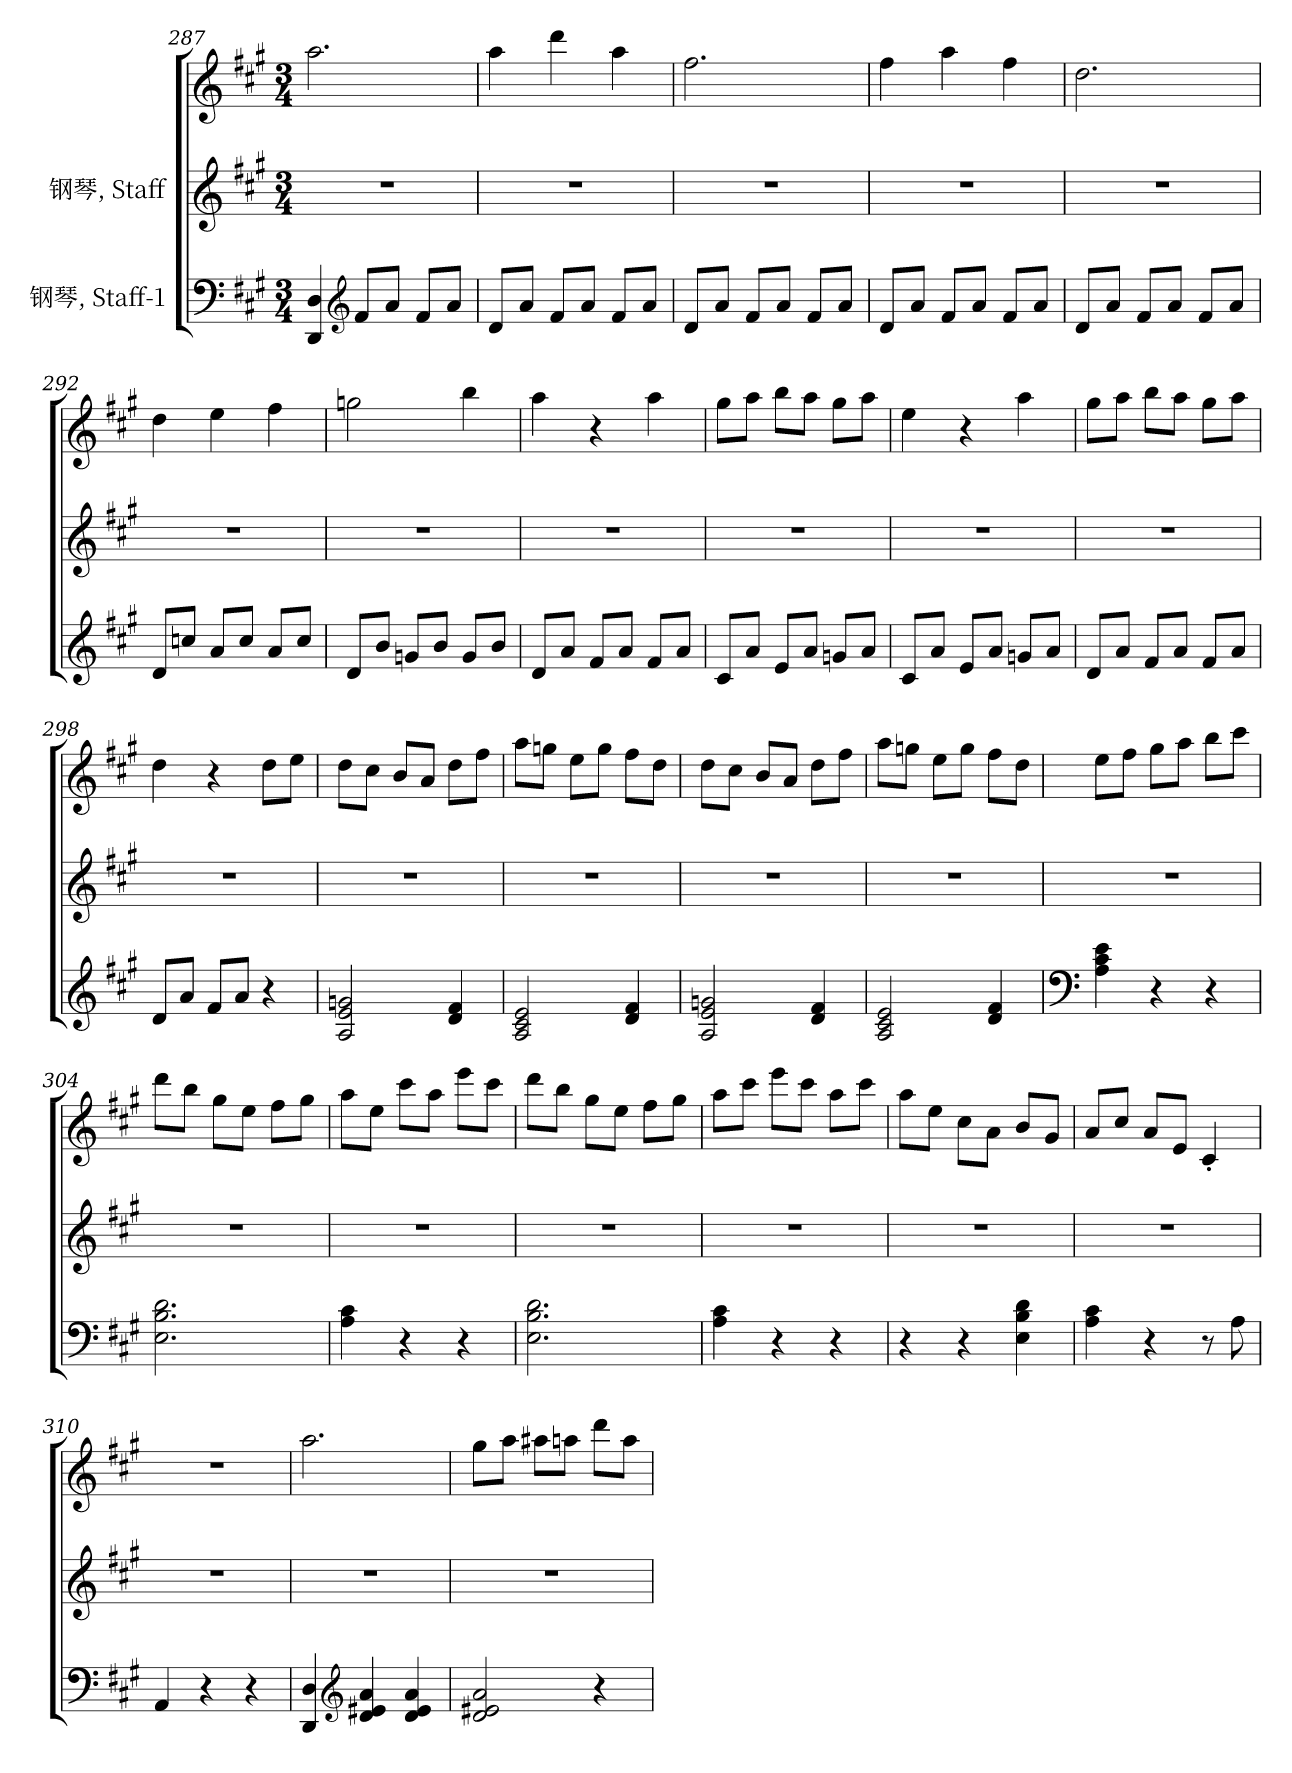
**kern	**kern	**kern
*part2	*part1	*part1
*staff3	*staff2	*staff1
*I"钢琴, Staff-1	*I"钢琴, Staff	*
!!LO:LB:g=z
*clefF4	*clefG2	*clefG2
*k[f#c#g#]	*k[f#c#g#]	*k[f#c#g#]
*M3/4	*M3/4	*M3/4
=287	=287	=287
4DD/ 4D/	2.r	2.aa\
*clefG2	*	*
8f#/L	.	.
8a/J	.	.
8f#/L	.	.
8a/J	.	.
=288	=288	=288
8d/L	2.r	4aa\
8a/J	.	.
8f#/L	.	4ddd\
8a/J	.	.
8f#/L	.	4aa\
8a/J	.	.
=289	=289	=289
8d/L	2.r	2.ff#\
8a/J	.	.
8f#/L	.	.
8a/J	.	.
8f#/L	.	.
8a/J	.	.
=290	=290	=290
8d/L	2.r	4ff#\
8a/J	.	.
8f#/L	.	4aa\
8a/J	.	.
8f#/L	.	4ff#\
8a/J	.	.
=291	=291	=291
8d/L	2.r	2.dd\
8a/J	.	.
8f#/L	.	.
8a/J	.	.
8f#/L	.	.
8a/J	.	.
=292	=292	=292
8d/L	2.r	4dd\
8ccn/J	.	.
8a/L	.	4ee\
8cc/J	.	.
8a/L	.	4ff#\
8cc/J	.	.
!!LO:PB:g=z
=293	=293	=293
8d/L	2.r	2ggn\
8b/J	.	.
8gn/L	.	.
8b/J	.	.
8g/L	.	4bb\
8b/J	.	.
=294	=294	=294
8d/L	2.r	4aa\
8a/J	.	.
8f#/L	.	4r
8a/J	.	.
8f#/L	.	4aa\
8a/J	.	.
=295	=295	=295
8c#/L	2.r	8gg#\L
8a/J	.	8aa\J
8e/L	.	8bb\L
8a/J	.	8aa\J
8gn/L	.	8gg#\L
8a/J	.	8aa\J
=296	=296	=296
8c#/L	2.r	4ee\
8a/J	.	.
8e/L	.	4r
8a/J	.	.
8gn/L	.	4aa\
8a/J	.	.
=297	=297	=297
8d/L	2.r	8gg#\L
8a/J	.	8aa\J
8f#/L	.	8bb\L
8a/J	.	8aa\J
8f#/L	.	8gg#\L
8a/J	.	8aa\J
!!LO:LB:g=z
=298	=298	=298
8d/L	2.r	4dd\
8a/J	.	.
8f#/L	.	4r
8a/J	.	.
4r	.	8dd\L
.	.	8ee\J
=299	=299	=299
2A/ 2e/ 2gn/	2.r	8dd\L
.	.	8cc#\J
.	.	8b/L
.	.	8a/J
4d/ 4f#/	.	8dd\L
.	.	8ff#\J
=300	=300	=300
2A/ 2c#/ 2e/	2.r	8aa\L
.	.	8ggn\J
.	.	8ee\L
.	.	8gg\J
4d/ 4f#/	.	8ff#\L
.	.	8dd\J
=301	=301	=301
2A/ 2e/ 2gn/	2.r	8dd\L
.	.	8cc#\J
.	.	8b/L
.	.	8a/J
4d/ 4f#/	.	8dd\L
.	.	8ff#\J
=302	=302	=302
2A/ 2c#/ 2e/	2.r	8aa\L
.	.	8ggn\J
.	.	8ee\L
.	.	8gg\J
4d/ 4f#/	.	8ff#\L
.	.	8dd\J
!!LO:LB:g=z
=303	=303	=303
*clefF4	*	*
4A\ 4c#\ 4e\	2.r	8ee\L
.	.	8ff#\J
4r	.	8gg#\L
.	.	8aa\J
4r	.	8bb\L
.	.	8ccc#\J
=304	=304	=304
2.E\ 2.B\ 2.d\	2.r	8ddd\L
.	.	8bb\J
.	.	8gg#\L
.	.	8ee\J
.	.	8ff#\L
.	.	8gg#\J
=305	=305	=305
4A\ 4c#\	2.r	8aa\L
.	.	8ee\J
4r	.	8ccc#\L
.	.	8aa\J
4r	.	8eee\L
.	.	8ccc#\J
=306	=306	=306
2.E\ 2.B\ 2.d\	2.r	8ddd\L
.	.	8bb\J
.	.	8gg#\L
.	.	8ee\J
.	.	8ff#\L
.	.	8gg#\J
=307	=307	=307
4A\ 4c#\	2.r	8aa\L
.	.	8ccc#\J
4r	.	8eee\L
.	.	8ccc#\J
4r	.	8aa\L
.	.	8ccc#\J
!!LO:LB:g=z
=308	=308	=308
4r	2.r	8aa\L
.	.	8ee\J
4r	.	8cc#\L
.	.	8a\J
4E\ 4B\ 4d\	.	8b/L
.	.	8g#/J
=309	=309	=309
4A\ 4c#\	2.r	8a/L
.	.	8cc#/J
4r	.	8a/L
.	.	8e/J
8r	.	4c#'/
8A\	.	.
=310	=310	=310
4AA/	2.r	2.r
4r	.	.
4r	.	.
=311	=311	=311
4DD/ 4D/	2.r	2.aa\
*clefG2	*	*
4d/ 4e#X/ 4a/	.	.
4d/ 4e#/ 4a/	.	.
=312	=312	=312
2d/ 2e#X/ 2a/	2.r	8gg#\L
.	.	8aa\J
.	.	8aa#X\L
.	.	8aan\J
4r	.	8ddd\L
.	.	8aa\J
=	=	=
*-	*-	*-
